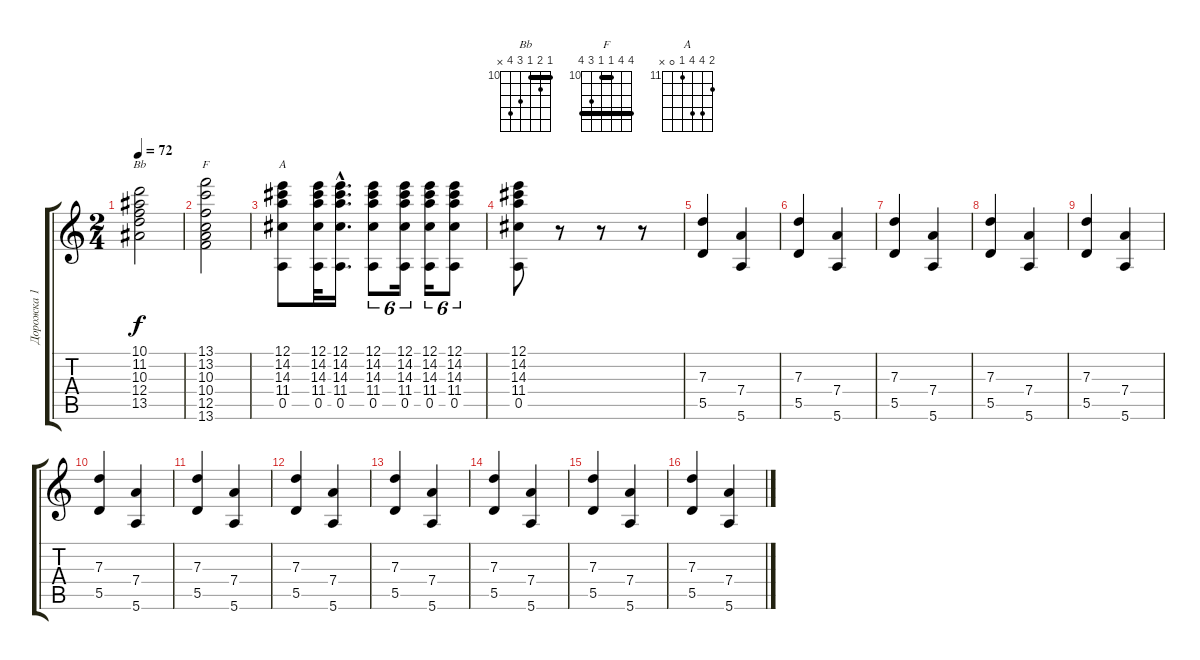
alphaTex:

\track ("Дорожка 1" "Дорожка 1") {instrument acousticguitarsteel}
\staff {score tabs}
\tuning (E4 B3 G3 D3 A2 E2) {hide}
\chord ("Bb" 10 11 10 12 13 x) {firstfret 10 barre 10}
\chord ("F" 13 13 10 10 12 13) {firstfret 10 barre (10 13)}
\chord ("A" 12 14 14 11 0 x) {firstfret 11}
\ts (2 4)
\tempo 72
\clef g2
\ks c
(10.1 11.2 10.3 12.4 13.5).2{ch "Bb" dy f} |
(13.1 13.2 10.3 10.4 12.5 13.6).2{ch "F"} |
(12.1 14.2 14.3 11.4 0.5).8{ch "A"} (12.1 14.2 14.3 11.4 0.5).32 (12.1{hac} 14.2{hac} 14.3{hac} 11.4{hac} 0.5{hac}).16{d} (12.1 14.2 14.3 11.4 0.5).8{tu (6 4)} (12.1 14.2 14.3 11.4 0.5).16{tu (6 4)} (12.1 14.2 14.3 11.4 0.5).16{tu (6 4)} (12.1 14.2 14.3 11.4 0.5).8{tu (6 4)} |
(12.1 14.2 14.3 11.4 0.5).8 r.8 r.8 r.8 |
(7.3 5.5).4 (7.4 5.6).4 |
(7.3 5.5).4 (7.4 5.6).4 |
(7.3 5.5).4 (7.4 5.6).4 |
(7.3 5.5).4 (7.4 5.6).4 |
(7.3 5.5).4 (7.4 5.6).4 |
(7.3 5.5).4 (7.4 5.6).4 |
(7.3 5.5).4 (7.4 5.6).4 |
(7.3 5.5).4 (7.4 5.6).4 |
(7.3 5.5).4 (7.4 5.6).4 |
(7.3 5.5).4 (7.4 5.6).4 |
(7.3 5.5).4 (7.4 5.6).4 |
(7.3 5.5).4 (7.4 5.6).4
